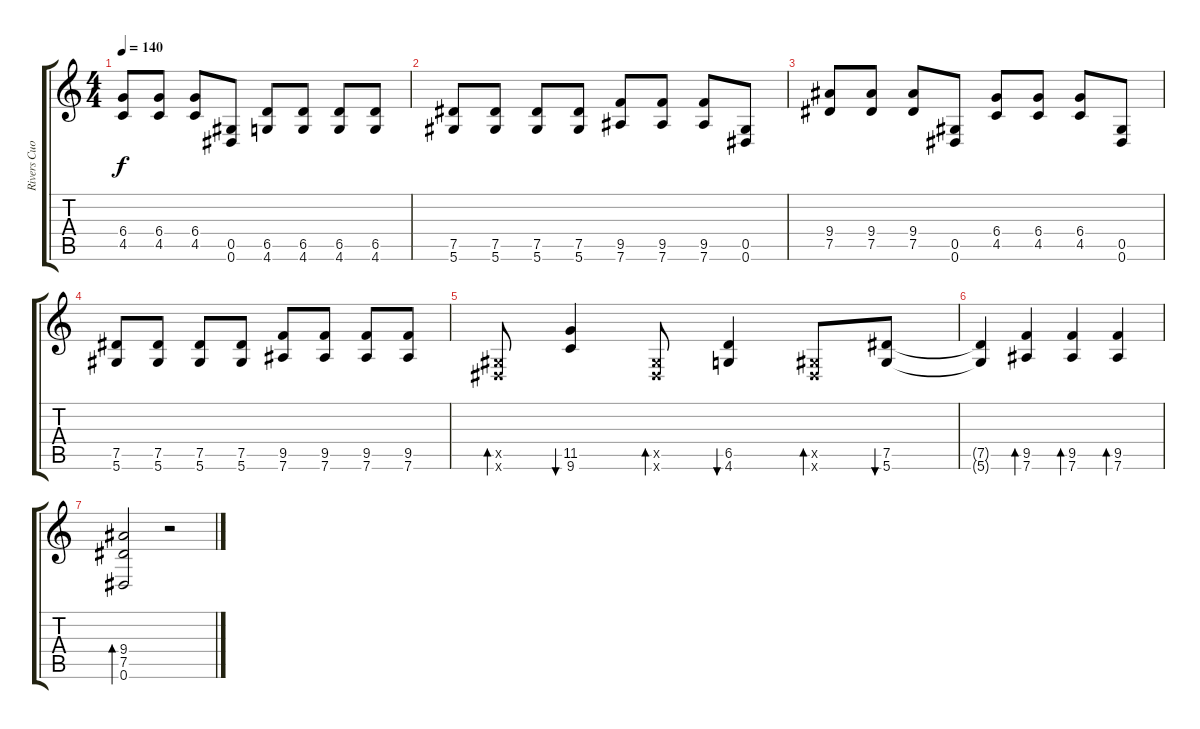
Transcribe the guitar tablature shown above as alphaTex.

\track ("Rivers Cuomo - Guitar" "Rivers Cuo") {instrument distortionguitar}
\staff {score tabs}
\tuning (Eb4 Bb3 Gb3 Db3 Ab2 Eb2) {hide}
\ts (4 4)
\tempo 140
\clef g2
\ks c
(6.4 4.5).8{dy f} (6.4 4.5).8 (6.4 4.5).8 (0.5 0.6).8 (6.5 4.6).8 (6.5 4.6).8 (6.5 4.6).8 (6.5 4.6).8 |
(7.5 5.6).8 (7.5 5.6).8 (7.5 5.6).8 (7.5 5.6).8 (9.5 7.6).8 (9.5 7.6).8 (9.5 7.6).8 (0.5 0.6).8 |
(9.4 7.5).8 (9.4 7.5).8 (9.4 7.5).8 (0.5 0.6).8 (6.4 4.5).8 (6.4 4.5).8 (6.4 4.5).8 (0.5 0.6).8 |
(7.5 5.6).8 (7.5 5.6).8 (7.5 5.6).8 (7.5 5.6).8 (9.5 7.6).8 (9.5 7.6).8 (9.5 7.6).8 (9.5 7.6).8 |
(0.5{x} 0.6{x}).8{bd 30} (11.5 9.6).4{bu 30} (0.5{x} 0.6{x}).8{bd 30} (6.5 4.6).4{bu 30} (0.5{x} 0.6{x}).8{bd 30} (7.5 5.6).8{bu 30} |
(7.5{t} 5.6{t}).4 (9.5 7.6).4{bd 30} (9.5 7.6).4{bd 30} (9.5 7.6).4{bd 30} |
(9.4 7.5 0.6).2{bd 30} r.2
